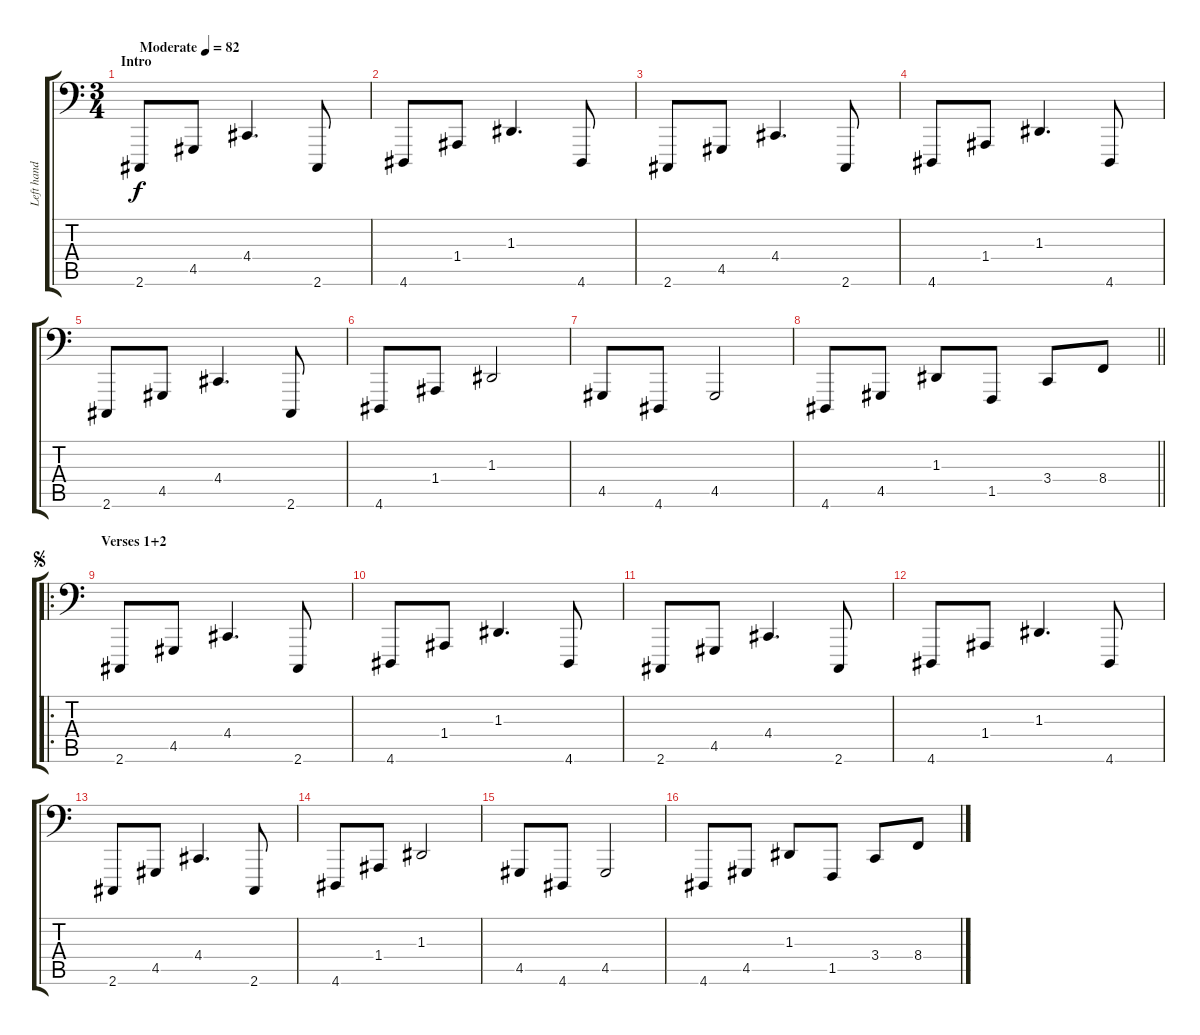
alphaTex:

\track ("Left hand" "Left hand") {instrument acousticgrandpiano}
\staff {score tabs}
\tuning (C3 G2 D2 A1 E1 B0) {hide}
\ts (3 4)
\section ("" "Intro")
\tempo (82 "Moderate")
\clef f4
\ks c
2.6.8{dy f instrument acousticgrandpiano} 4.5.8 4.4.4{d} 2.6.8 |
4.6.8 1.4.8 1.3.4{d} 4.6.8 |
2.6.8 4.5.8 4.4.4{d} 2.6.8 |
4.6.8 1.4.8 1.3.4{d} 4.6.8 |
2.6.8 4.5.8 4.4.4{d} 2.6.8 |
4.6.8 1.4.8 1.3.2 |
4.5.8 4.6.8 4.5.2 |
\barLineRight lightlight
4.6.8 4.5.8 1.3.8 1.5.8 3.4.8 8.4.8 |
\ro
\section ("" "Verses 1+2")
\jump segno
2.6.8 4.5.8 4.4.4{d} 2.6.8 |
4.6.8 1.4.8 1.3.4{d} 4.6.8 |
2.6.8 4.5.8 4.4.4{d} 2.6.8 |
4.6.8 1.4.8 1.3.4{d} 4.6.8 |
2.6.8 4.5.8 4.4.4{d} 2.6.8 |
4.6.8 1.4.8 1.3.2 |
4.5.8 4.6.8 4.5.2 |
4.6.8 4.5.8 1.3.8 1.5.8 3.4.8 8.4.8
